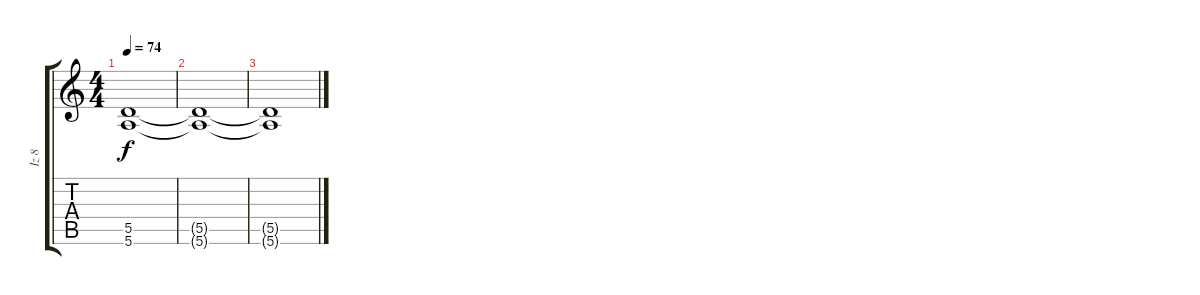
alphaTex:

\track ("İz 8" "İz 8") {instrument distortionguitar}
\staff {score tabs}
\tuning (E4 B3 G3 D3 A2 E2) {hide}
\ts (4 4)
\tempo 74
\clef g2
\ks c
(5.5 5.6).1{dy f volume 0} |
(5.5{t} 5.6{t}).1 |
(5.5{t} 5.6{t}).1
